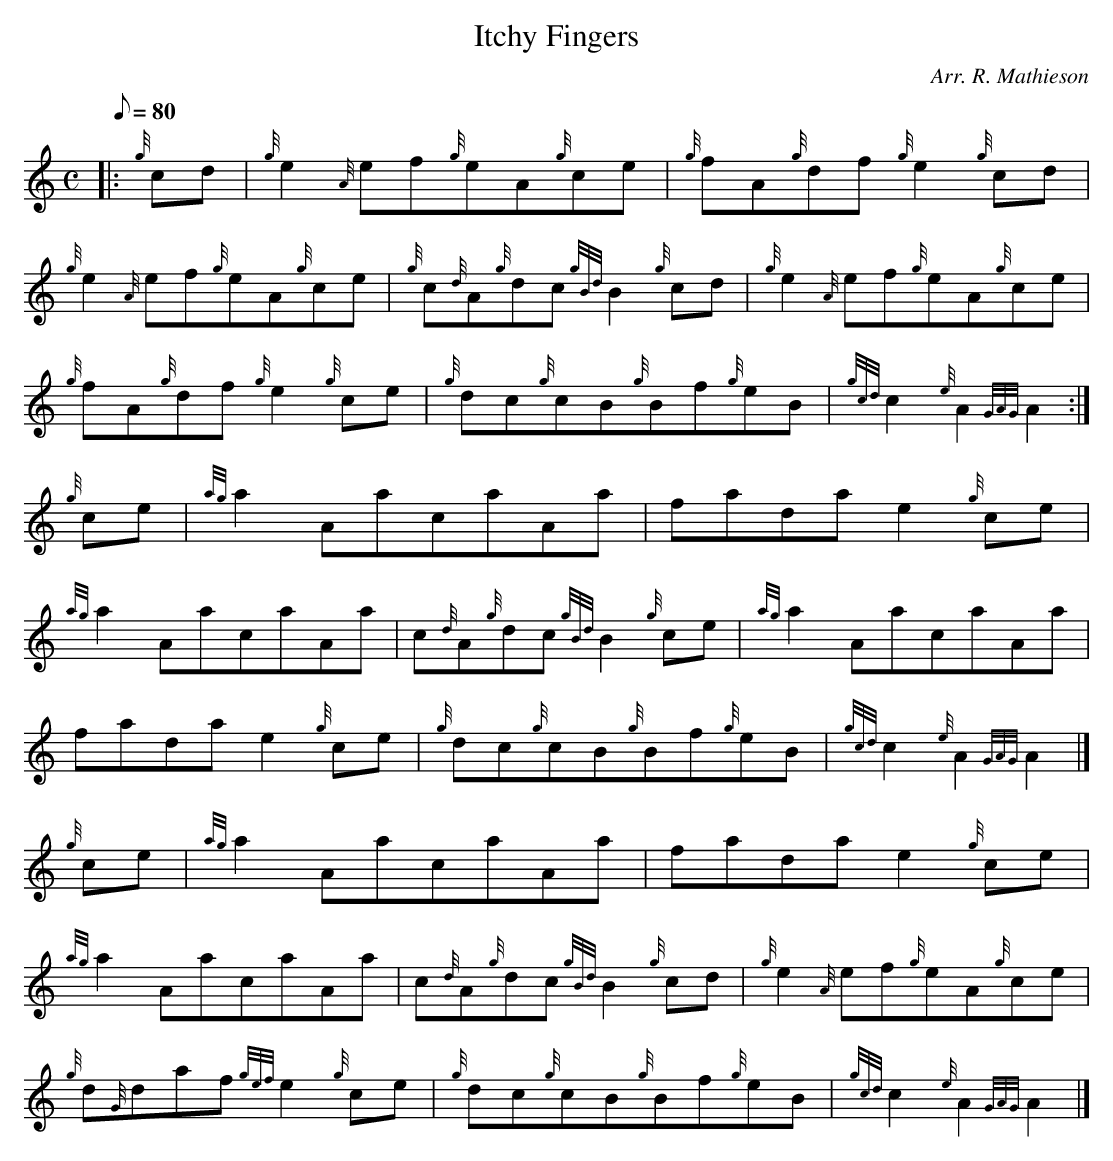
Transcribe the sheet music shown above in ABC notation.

X:1
T:Itchy Fingers
M:C
L:1/8
Q:80
C:Arr. R. Mathieson
K:HP
|: {g}cd | \
{g}e2{A}ef{g}eA{g}ce | \
{g}fA{g}df{g}e2{g}cd |
{g}e2{A}ef{g}eA{g}ce | \
{g}c{d}A{g}dc{gBd}B2{g}cd | \
{g}e2{A}ef{g}eA{g}ce |
{g}fA{g}df{g}e2{g}ce | \
{g}dc{g}cB{g}Bf{g}eB | \
{gcd}c2{e}A2{GAG}A2 :|
{g}ce | \
{ag}a2AacaAa | \
fadae2{g}ce |
{ag}a2AacaAa | \
c{d}A{g}dc{gBd}B2{g}ce | \
{ag}a2AacaAa |
fadae2{g}ce | \
{g}dc{g}cB{g}Bf{g}eB | \
{gcd}c2{e}A2{GAG}A2|]
{g}ce | \
{ag}a2AacaAa | \
fadae2{g}ce |
{ag}a2AacaAa | \
c{d}A{g}dc{gBd}B2{g}cd | \
{g}e2{A}ef{g}eA{g}ce |
{g}d{G}daf{gef}e2{g}ce | \
{g}dc{g}cB{g}Bf{g}eB | \
{gcd}c2{e}A2{GAG}A2|]
